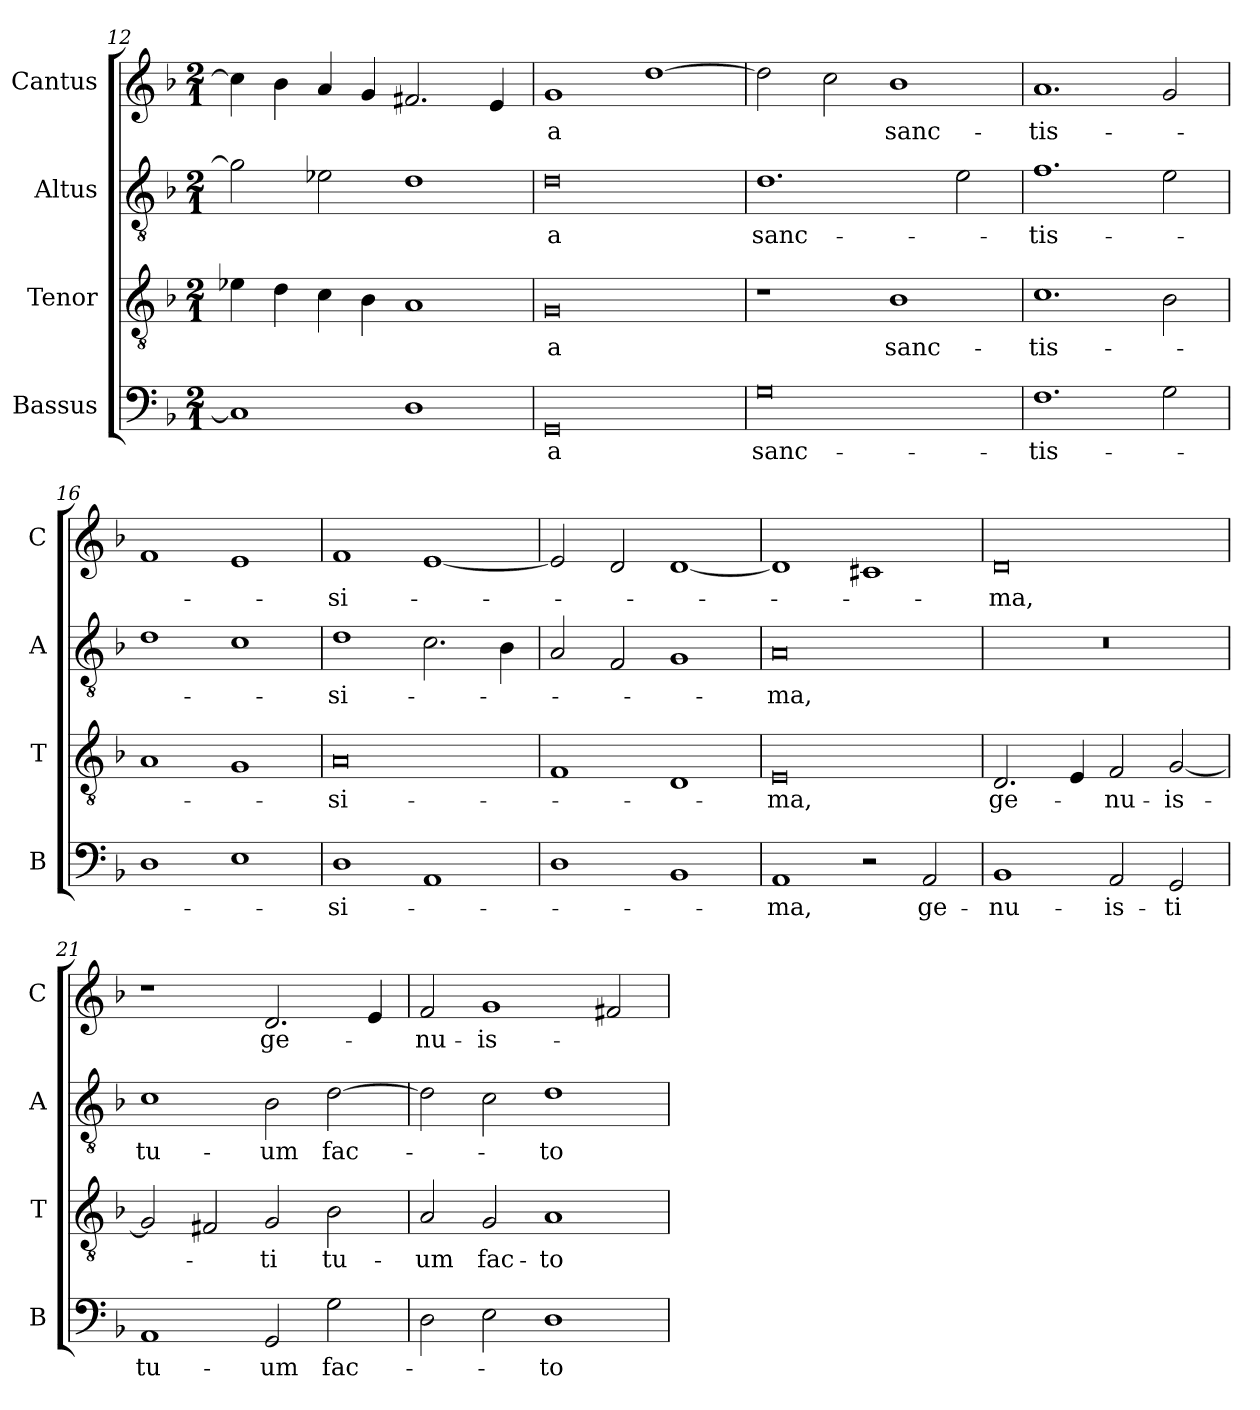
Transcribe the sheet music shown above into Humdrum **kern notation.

**kern	**text	**kern	**text	**kern	**text	**kern	**text
*part4	*part4	*part3	*part3	*part2	*part2	*part1	*part1
*staff4	*staff4	*staff3	*staff3	*staff2	*staff2	*staff1	*staff1
*I"Bassus	*	*I"Tenor	*	*I"Altus	*	*I"Cantus	*
*I'B	*	*I'T	*	*I'A	*	*I'C	*
*clefF4	*	*clefGv2	*	*clefGv2	*	*clefG2	*
*k[b-]	*	*k[b-]	*	*k[b-]	*	*k[b-]	*
*F:	*	*F:	*	*F:	*	*F:	*
*M2/1	*	*M2/1	*	*M2/1	*	*M2/1	*
=12	=12	=12	=12	=12	=12	=12	=12
1C]	.	4e-X	.	2g]	.	4cc]	.
.	.	4d	.	.	.	4b-	.
.	.	4c	.	2e-X	.	4a	.
.	.	4B-	.	.	.	4g	.
1D	.	1A	.	1d	.	2.f#X	.
.	.	.	.	.	.	4e	.
=13	=13	=13	=13	=13	=13	=13	=13
0GG	-a	0G	-a	0d	-a	1g	-a
.	.	.	.	.	.	[1dd	.
=14	=14	=14	=14	=14	=14	=14	=14
0G	sanc-	1r	.	1.d	sanc-	2dd]	.
.	.	.	.	.	.	2cc	.
.	.	1B-	sanc-	.	.	1b-	sanc-
.	.	.	.	2e	.	.	.
!!LO:LB:g=z
=15	=15	=15	=15	=15	=15	=15	=15
1.F	-tis-	1.c	-tis-	1.f	-tis-	1.a	-tis-
2G	.	2B-	.	2e	.	2g	.
=16	=16	=16	=16	=16	=16	=16	=16
1D	.	1A	.	1d	.	1f	.
1E	.	1G	.	1c	.	1e	.
=17	=17	=17	=17	=17	=17	=17	=17
1D	-si-	0A	-si-	1d	-si-	1f	-si-
1AA	.	.	.	2.c	.	[1e	.
.	.	.	.	4B-	.	.	.
=18	=18	=18	=18	=18	=18	=18	=18
1D	.	1F	.	2A	.	2e]	.
.	.	.	.	2F	.	2d	.
1BB-	.	1D	.	1G	.	[1d	.
=19	=19	=19	=19	=19	=19	=19	=19
1AA	-ma,	0E	-ma,	0A	-ma,	1d]	.
2r	.	.	.	.	.	1c#X	.
!	!LO:LY:i	!	!	!	!	!	!
2AA	ge-	.	.	.	.	.	.
!!LO:LB:g=z
=20	=20	=20	=20	=20	=20	=20	=20
!	!LO:LY:i	!	!	!	!	!	!
1BB-	-nu-	2.D	ge-	0r	.	0d	-ma,
.	.	4E	.	.	.	.	.
!	!LO:LY:i	!	!	!	!	!	!
2AA	-is-	2F	-nu-	.	.	.	.
!	!LO:LY:i	!	!	!	!	!	!
2GG	-ti	[2G	-is-	.	.	.	.
=21	=21	=21	=21	=21	=21	=21	=21
1AA	tu-	2G]	.	1c	tu-	1r	.
.	.	2F#X	.	.	.	.	.
!	!	!	!	!	!	!	!LO:LY:i
2GG	-um	2G	-ti	2B-	-um	2.d	ge-
2G	fac-	2B-	tu-	[2d	fac-	.	.
.	.	.	.	.	.	4e	.
=22	=22	=22	=22	=22	=22	=22	=22
!	!	!	!	!	!	!	!LO:LY:i
2D	.	2A	-um	2d]	.	2f	-nu-
!	!	!	!	!	!	!	!LO:LY:i
2E	.	2G	fac-	2c	.	1g	-is-
1D	-to-	1A	-to-	1d	-to-	.	.
.	.	.	.	.	.	2f#X	.
=	=	=	=	=	=	=	=
*-	*-	*-	*-	*-	*-	*-	*-
